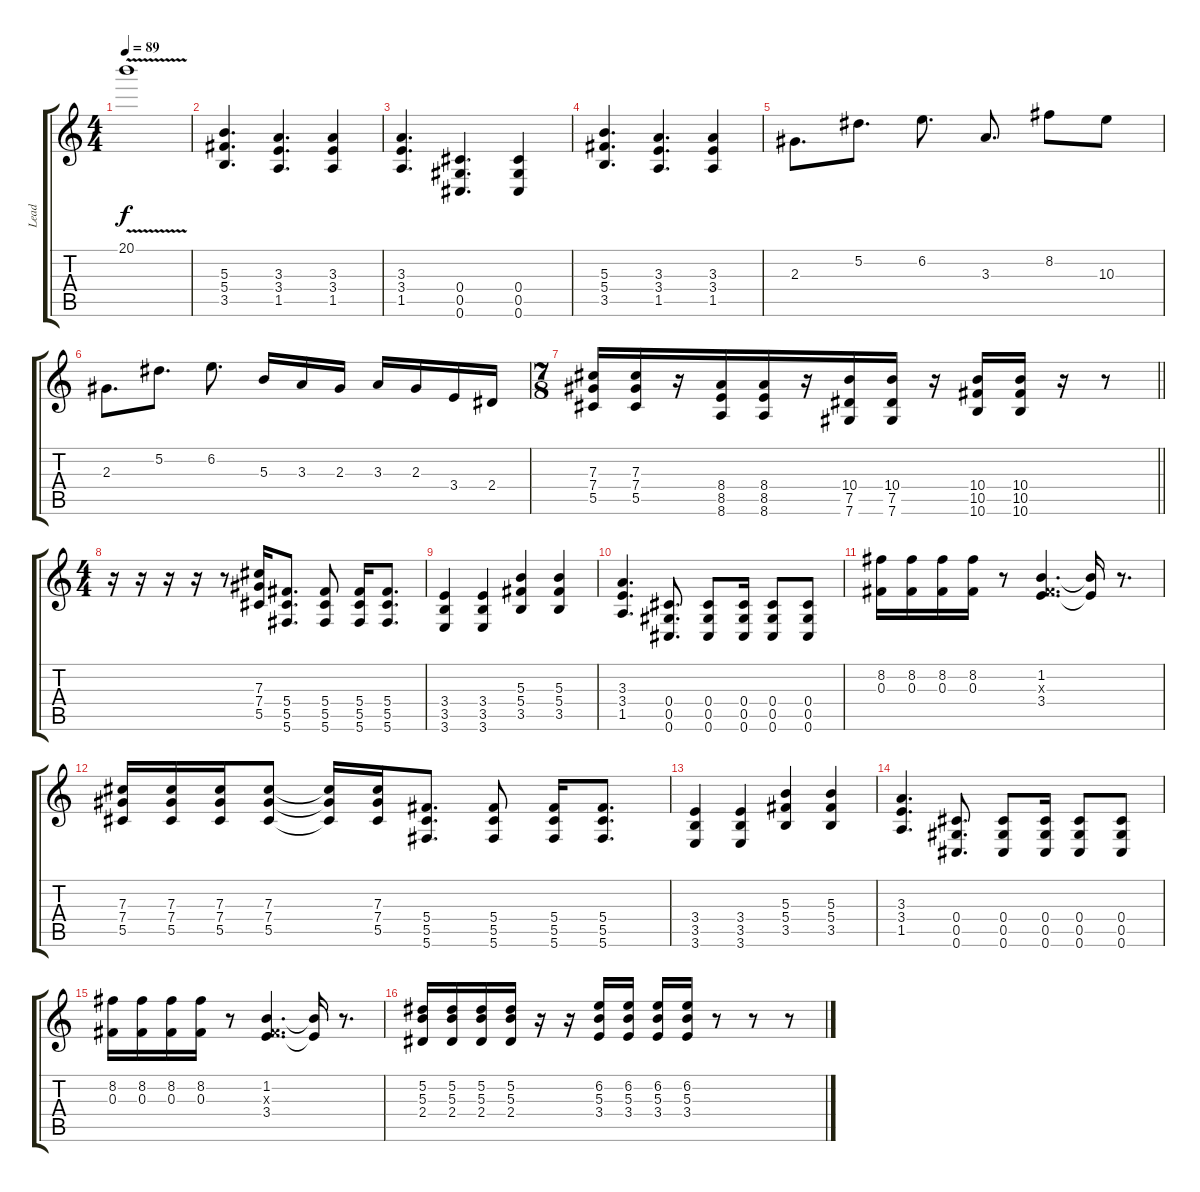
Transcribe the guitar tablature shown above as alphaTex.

\track ("Lead" "Lead") {instrument distortionguitar}
\staff {score tabs}
\tuning (Eb4 Bb3 Gb3 Db3 Ab2 Db2) {hide}
\ts (4 4)
\tempo 89
\clef g2
\ks c
20.1{v}.1{dy f} |
(5.3 5.4 3.5).4{d} (3.3 3.4 1.5).4{d} (3.3 3.4 1.5).4 |
(3.3 3.4 1.5).4{d} (0.4 0.5 0.6).4{d} (0.4 0.5 0.6).4 |
(5.3 5.4 3.5).4{d} (3.3 3.4 1.5).4{d} (3.3 3.4 1.5).4 |
2.3.8{d} 5.2.8{d} 6.2.8{d} 3.3.8{d} 8.2.8 10.3.8 |
2.3.8{d} 5.2.8{d} 6.2.8{d} 5.3.16 3.3.16 2.3.16 3.3.16 2.3.16 3.4.16 2.4.16 |
\ts (7 8)
\barLineRight lightlight
(7.3 7.4 5.5).16 (7.3 7.4 5.5).16 r.16 (8.4 8.5 8.6).16 (8.4 8.5 8.6).16 r.16 (10.4 7.5 7.6).16 (10.4 7.5 7.6).16 r.16 (10.4 10.5 10.6).16 (10.4 10.5 10.6).16 r.16 r.8 |
\ts (4 4)
r.16 r.16 r.16 r.16 r.8 (7.3 7.4 5.5).16 (5.4 5.5 5.6).8{d} (5.4 5.5 5.6).8 (5.4 5.5 5.6).16 (5.4 5.5 5.6).8{d} |
(3.4 3.5 3.6).4 (3.4 3.5 3.6).4 (5.3 5.4 3.5).4 (5.3 5.4 3.5).4 |
(3.3 3.4 1.5).4{d} (0.4 0.5 0.6).8{d} (0.4 0.5 0.6).8 (0.4 0.5 0.6).16 (0.4 0.5 0.6).8 (0.4 0.5 0.6).8 |
(8.2 0.3).16 (8.2 0.3).16 (8.2 0.3).16 (8.2 0.3).16 r.8 (1.2 0.3{x} 3.4).4{d} (1.2{t} 3.4{t}).16 r.8{d} |
(7.3 7.4 5.5).16 (7.3 7.4 5.5).16 (7.3 7.4 5.5).16 (7.3 7.4 5.5).8 (7.3{t} 7.4{t} 5.5{t}).16 (7.3 7.4 5.5).16 (5.4 5.5 5.6).8{d} (5.4 5.5 5.6).8 (5.4 5.5 5.6).16 (5.4 5.5 5.6).8{d} |
(3.4 3.5 3.6).4 (3.4 3.5 3.6).4 (5.3 5.4 3.5).4 (5.3 5.4 3.5).4 |
(3.3 3.4 1.5).4{d} (0.4 0.5 0.6).8{d} (0.4 0.5 0.6).8 (0.4 0.5 0.6).16 (0.4 0.5 0.6).8 (0.4 0.5 0.6).8 |
(8.2 0.3).16 (8.2 0.3).16 (8.2 0.3).16 (8.2 0.3).16 r.8 (1.2 0.3{x} 3.4).4{d} (1.2{t} 3.4{t}).16 r.8{d} |
(5.2 5.3 2.4).16 (5.2 5.3 2.4).16 (5.2 5.3 2.4).16 (5.2 5.3 2.4).16 r.16 r.16 (6.2 5.3 3.4).16 (6.2 5.3 3.4).16 (6.2 5.3 3.4).16 (6.2 5.3 3.4).16 r.8 r.8 r.8
